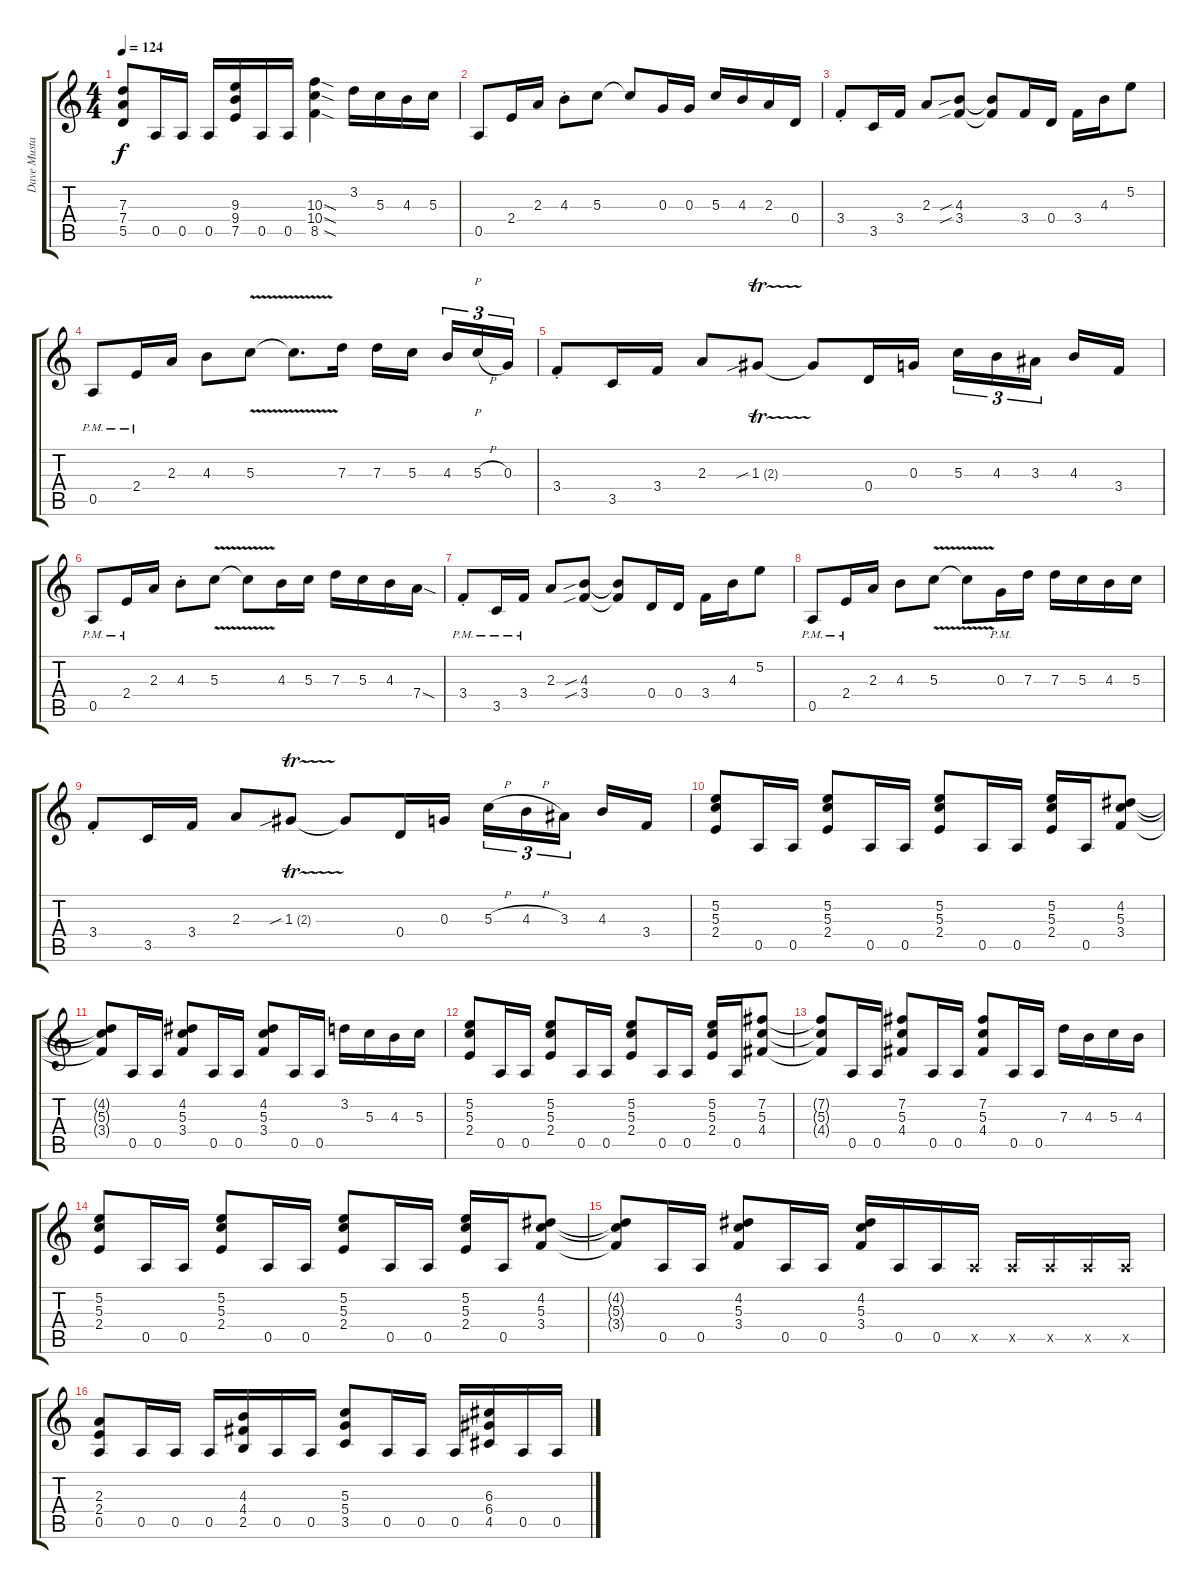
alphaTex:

\track ("Dave Mustaine" "Dave Musta") {instrument distortionguitar}
\staff {score tabs}
\tuning (E4 B3 G3 D3 A2 E2) {hide}
\ts (4 4)
\tempo 124
\clef g2
\ks c
(7.3 7.4 5.5).8{dy f} 0.5.16 0.5.16 0.5.16 (9.3 9.4 7.5).16 0.5.16 0.5.16 (10.3{sod} 10.4{sod} 8.5{sod}).4 3.2.16 5.3.16 4.3.16 5.3.16 |
0.5.8 2.4.16 2.3.16 4.3{st}.8 5.3.8 5.3{t}.8 0.3.16 0.3.16 5.3.16 4.3.16 2.3.16 0.4.16 |
3.4{st}.8 3.5.16 3.4.16 2.3.8 (4.3{sib} 3.4{sib}).8 (4.3{t} 3.4{t}).8 3.4.16 0.4.16 3.4.16 4.3.16 5.2.8 |
0.5{pm}.8 2.4{pm}.16 2.3.16 4.3.8 5.3{v}.8 5.3{t}.8{d} 7.3.16 7.3.16 5.3.16{beam splitsecondary} 4.3.16{tu (3 2)} 5.3{h}.16{p tu (3 2)} 0.3.16{tu (3 2)} |
3.4{st}.8 3.5.16 3.4.16 2.3.8 1.3{tr (2 16) sib}.8 1.3{t}.8 0.4.16 0.3.16 5.3.16{tu (3 2)} 4.3.16{tu (3 2)} 3.3.16{tu (3 2) beam splitsecondary} 4.3.16 3.4.16 |
0.5{pm}.8 2.4{pm}.16 2.3.16 4.3{st}.8 5.3{v}.8 5.3{t}.8 4.3.16 5.3.16 7.3.16 5.3.16 4.3.16 7.4{sod}.16 |
3.4{pm st}.8 3.5{pm}.16 3.4{pm}.16 2.3.8 (4.3{sib} 3.4{sib}).8 (4.3{t} 3.4{t}).8 0.4.16 0.4.16 3.4.16 4.3.16 5.2.8 |
0.5{pm}.8 2.4{pm}.16 2.3.16 4.3.8 5.3{v}.8 5.3{t}.8 0.3{pm}.16 7.3.16 7.3.16 5.3.16 4.3.16 5.3.16 |
3.4{st}.8 3.5.16 3.4.16 2.3.8 1.3{tr (2 16) sib}.8 1.3{t}.8 0.4.16 0.3.16 5.3{h}.16{tu (3 2)} 4.3{h}.16{tu (3 2)} 3.3.16{tu (3 2) beam splitsecondary} 4.3.16 3.4.16 |
(5.2 5.3 2.4).8{volume 11} 0.5.16 0.5.16 (5.2 5.3 2.4).8 0.5.16 0.5.16 (5.2 5.3 2.4).8 0.5.16 0.5.16 (5.2 5.3 2.4).16 0.5.16 (4.2 5.3 3.4).8 |
(4.2{t} 5.3{t} 3.4{t}).8 0.5.16 0.5.16 (4.2 5.3 3.4).8 0.5.16 0.5.16 (4.2 5.3 3.4).8 0.5.16 0.5.16 3.2.16 5.3.16 4.3.16 5.3.16 |
(5.2 5.3 2.4).8 0.5.16 0.5.16 (5.2 5.3 2.4).8 0.5.16 0.5.16 (5.2 5.3 2.4).8 0.5.16 0.5.16 (5.2 5.3 2.4).16 0.5.16 (7.2 5.3 4.4).8 |
(7.2{t} 5.3{t} 4.4{t}).8 0.5.16 0.5.16 (7.2 5.3 4.4).8 0.5.16 0.5.16 (7.2 5.3 4.4).8 0.5.16 0.5.16 7.3.16 4.3.16 5.3.16 4.3.16 |
(5.2 5.3 2.4).8 0.5.16 0.5.16 (5.2 5.3 2.4).8 0.5.16 0.5.16 (5.2 5.3 2.4).8 0.5.16 0.5.16 (5.2 5.3 2.4).16 0.5.16 (4.2 5.3 3.4).8 |
(4.2{t} 5.3{t} 3.4{t}).8 0.5.16 0.5.16 (4.2 5.3 3.4).8 0.5.16 0.5.16 (4.2 5.3 3.4).16 0.5.16 0.5.16 0.5{x}.16 0.5{x}.16 0.5{x}.16 0.5{x}.16 0.5{x}.16 |
(2.3 2.4 0.5).8{volume 13} 0.5.16 0.5.16 0.5.16 (4.3 4.4 2.5).16 0.5.16 0.5.16 (5.3 5.4 3.5).8 0.5.16 0.5.16 0.5.16 (6.3 6.4 4.5).16 0.5.16 0.5.16
